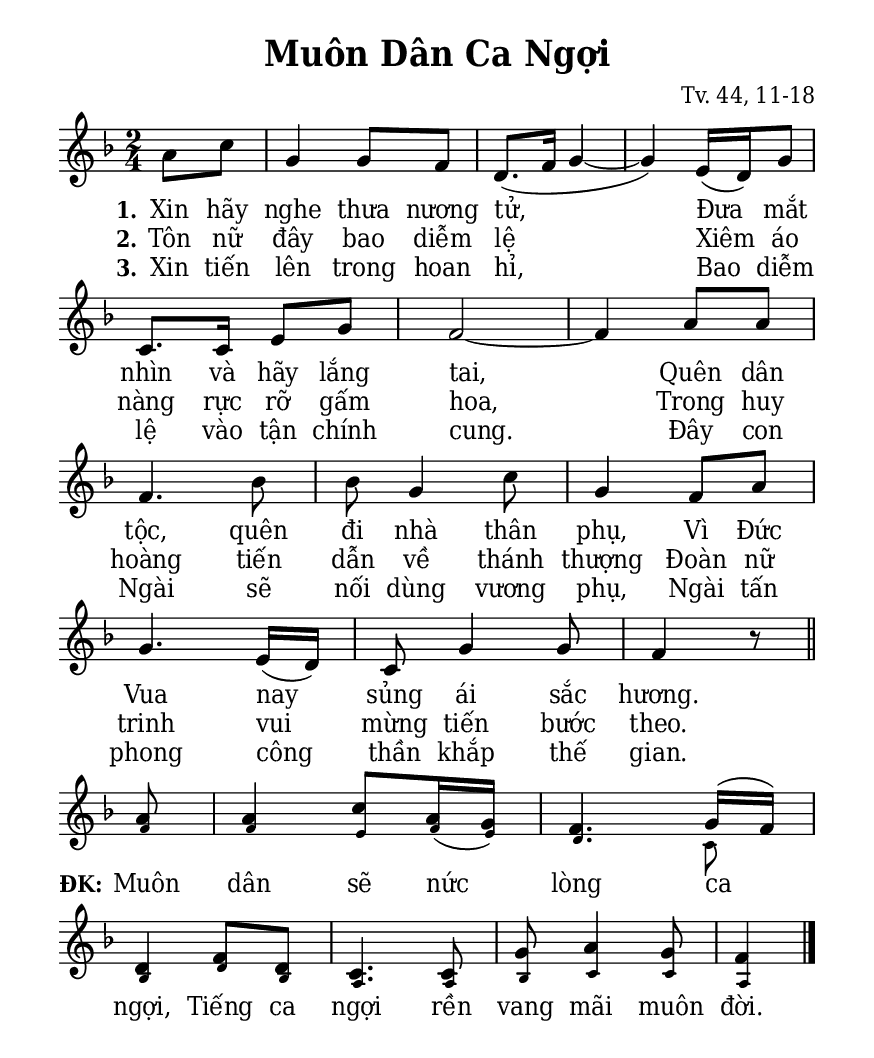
% Cài đặt chung\
\version "2.22.1"
\include "english.ly"

\header {
  title = "Muôn Dân Ca Ngợi"
  composer = "Tv. 44, 11-18"
  %arranger = "Lm. Kim Long"
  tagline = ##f
}

% Nhạc phiên khúc
nhacPhienKhucSop = \relative c'' {
  \partial 4 a8 c |
  g4 g8 f |
  d8. (f16 g4 ~ |
  g) e16 (d) g8 |
  c,8. c16 e8 g |
  f2 ~ |
  f4 a8 a |
  f4. bf8 |
  bf g4 c8 |
  g4 f8 a |
  g4. e16 (d) |
  c8 g'4 g8 |
  f4 r8 \bar "||" \break
  
  a8 |
  a4 c8 a16 (g) |
  f4. g16 (f) |
  d4 f8 d |
  c4. c8 |
  g' a4 g8 |
  f4 \bar "|."
}

nhacPhienKhucAlto = \relative c' {
  r4 |
  R2*11
  r4.
  
  f8 |
  f4 e8 f16 (e) |
  d4. c8 |
  bf4 d8 bf |
  a4. a8 |
  bf c4 c8 |
  a4
}

% Lời phiên khúc
loiPhienKhucSop = \lyrics {
  <<
    {
      \set stanza = "1."
      Xin hãy nghe thưa nương tử,
      Đưa mắt nhìn và hãy lắng tai,
      Quên dân tộc, quên đi nhà thân phụ,
      Vì Đức Vua nay sủng ái sắc hương.
    }
    \new Lyrics {
	    \set associatedVoice = "beSop"
	    \set stanza = "2."
	    Tôn nữ đây bao diễm lệ
	    Xiêm áo nàng rực rỡ gấm hoa,
	    Trong huy hoàng tiến dẫn về thánh thượng
	    Đoàn nữ trinh vui mừng tiến bước theo.
    }
    \new Lyrics {
	    \set associatedVoice = "beSop"
	    \set stanza = "3."
	    Xin tiến lên trong hoan hỉ,
	    Bao diễm lệ vào tận chính cung.
	    Đây con Ngài sẽ nối dùng vương phụ,
	    Ngài tấn phong công thần khắp thế gian.
    }
  >>
  \set stanza = "ĐK:"
  Muôn dân sẽ nức lòng ca ngợi,
  Tiếng ca ngợi rền vang mãi muôn đời.
}

% Dàn trang
\paper {
  #(set-paper-size "a5")
  top-margin = 10\mm
  bottom-margin = 10\mm
  left-margin = 10\mm
  right-margin = 10\mm
  indent = #0
  #(define fonts
	 (make-pango-font-tree "Deja Vu Serif Condensed"
	 		       "Deja Vu Serif Condensed"
			       "Deja Vu Serif Condensed"
			       (/ 20 20)))
  print-page-number = ##f
}

TongNhip = {
  \key f \major \time 2/4
  \set Timing.beamExceptions = #'()
  \set Timing.baseMoment = #(ly:make-moment 1/4)
}

% Đổi kích thước nốt cho bè phụ
notBePhu =
#(define-music-function (font-size music) (number? ly:music?)
   (for-some-music
     (lambda (m)
       (if (music-is-of-type? m 'rhythmic-event)
           (begin
             (set! (ly:music-property m 'tweaks)
                   (cons `(font-size . ,font-size)
                         (ly:music-property m 'tweaks)))
             #t)
           #f))
     music)
   music)

\score {
  \new ChoirStaff <<
    \new Staff \with {
        \consists "Merge_rests_engraver"
        printPartCombineTexts = ##f
      }
      <<
      \new Voice \TongNhip \partCombine 
        \nhacPhienKhucSop
        \notBePhu -3 { \nhacPhienKhucAlto }
      \new NullVoice = beSop \nhacPhienKhucSop
      \new Lyrics \lyricsto beSop \loiPhienKhucSop
      >>
  >>
  \layout {
    %\override Staff.TimeSignature.transparent = ##t
    \override Lyrics.LyricSpace.minimum-distance = #1.5
    \override Score.BarNumber.break-visibility = ##(#f #f #f)
    \override Score.SpacingSpanner.uniform-stretching = ##t
  } 
}
